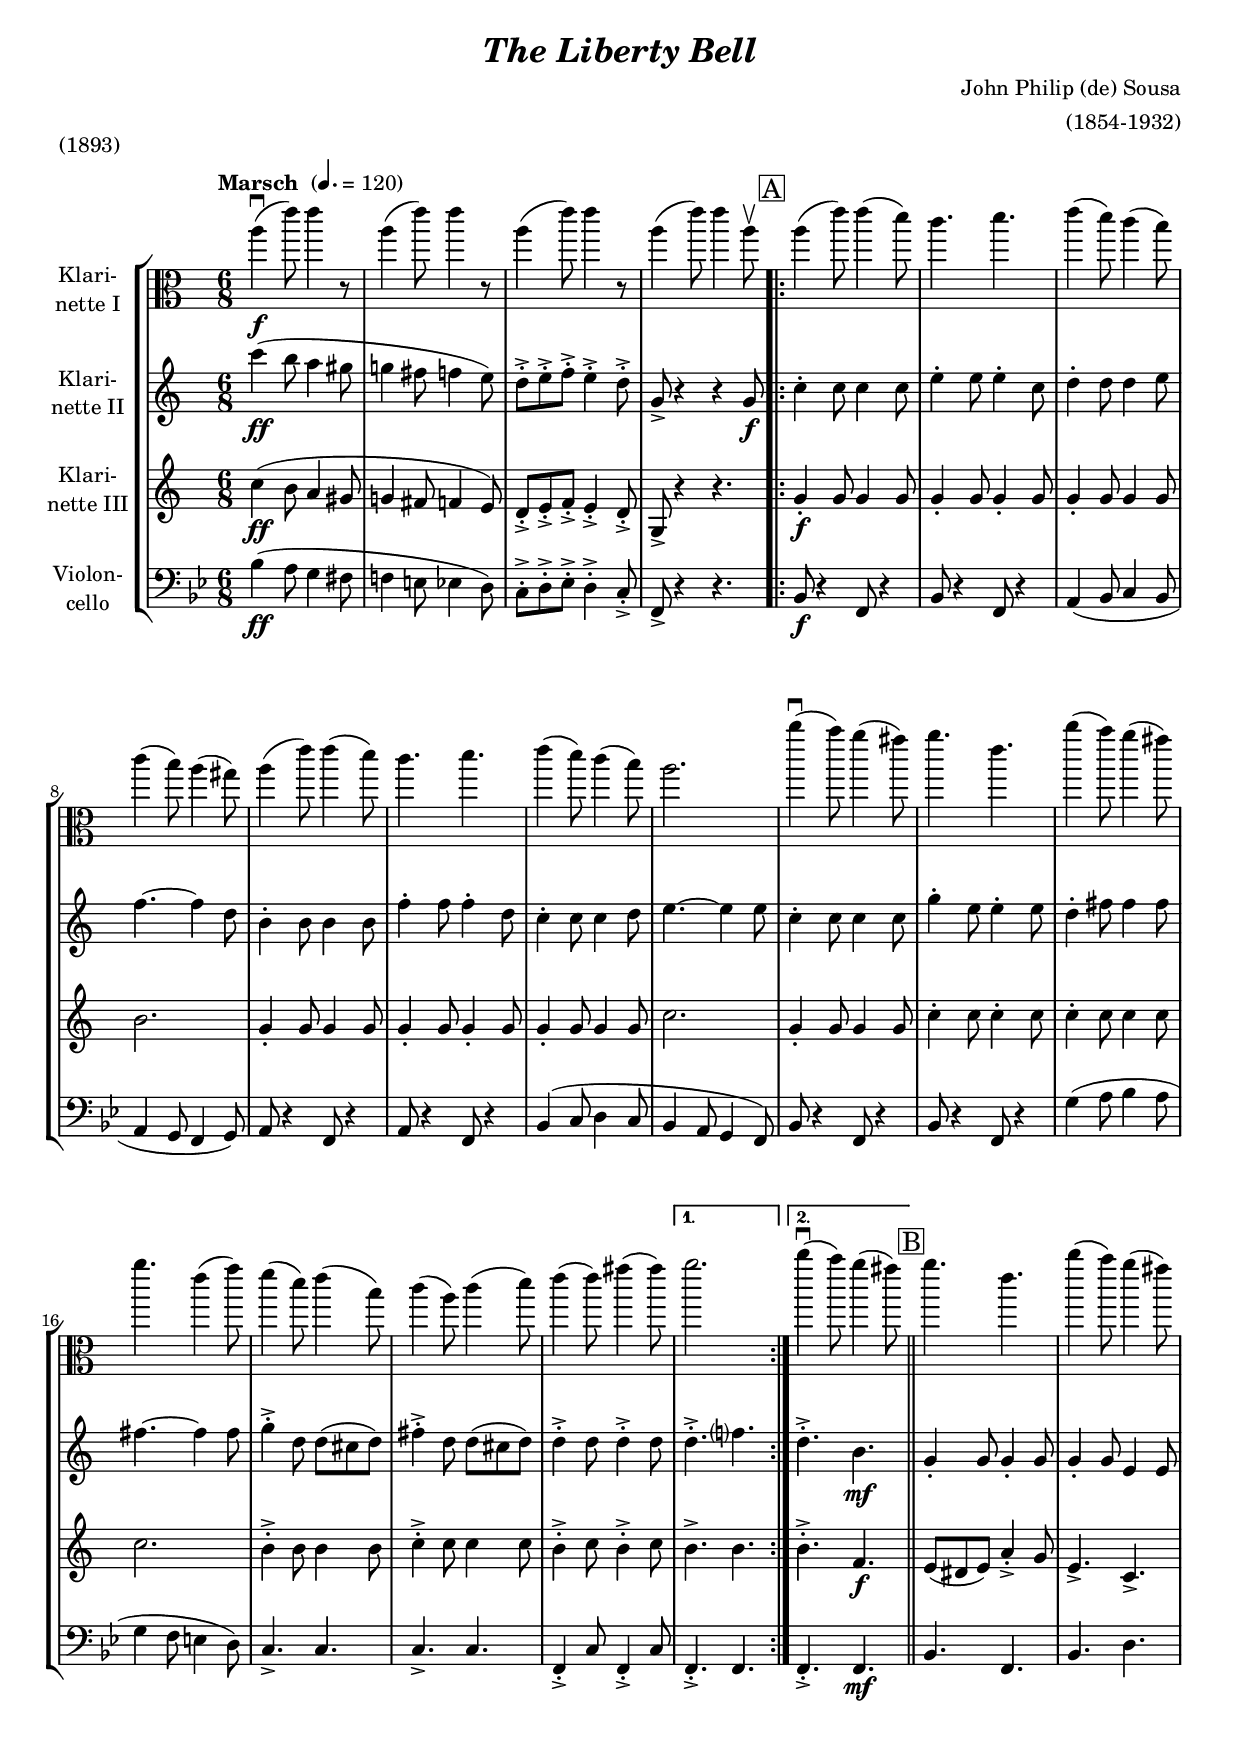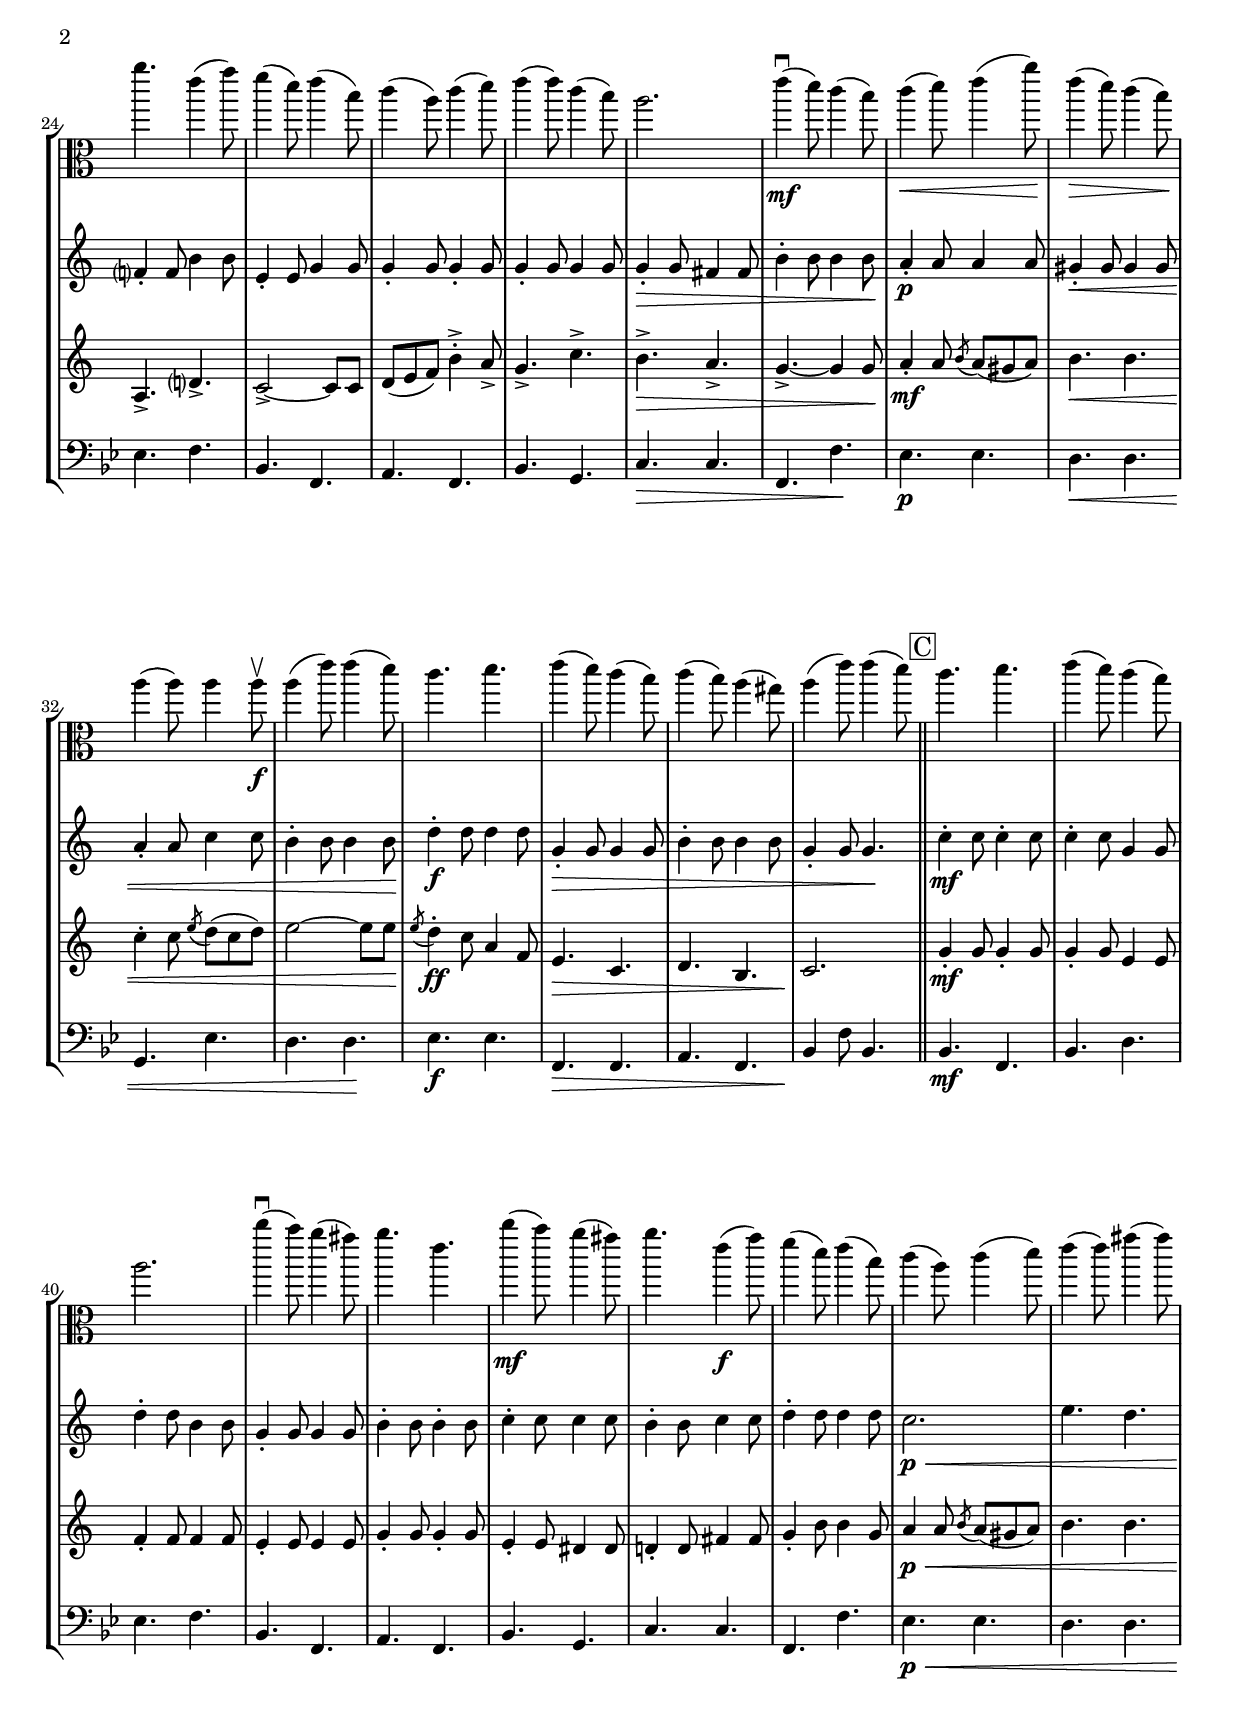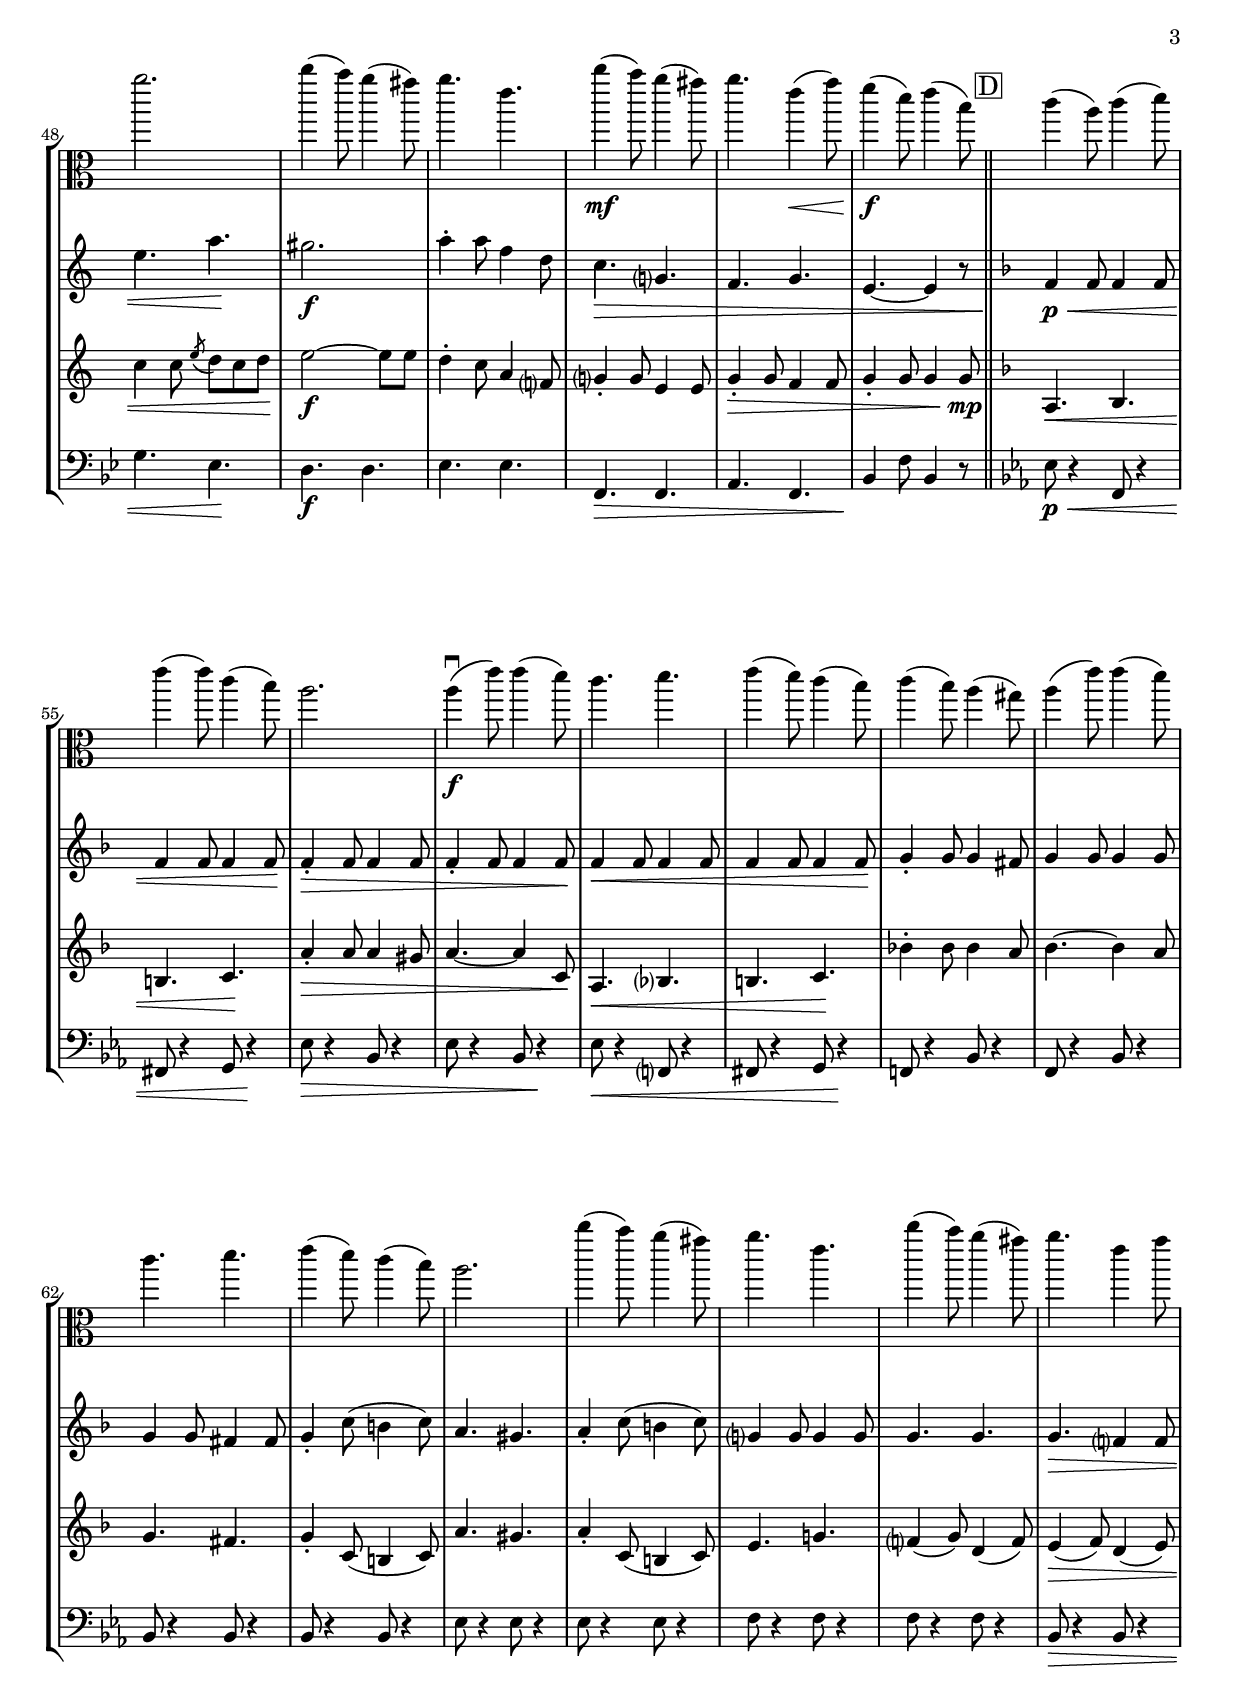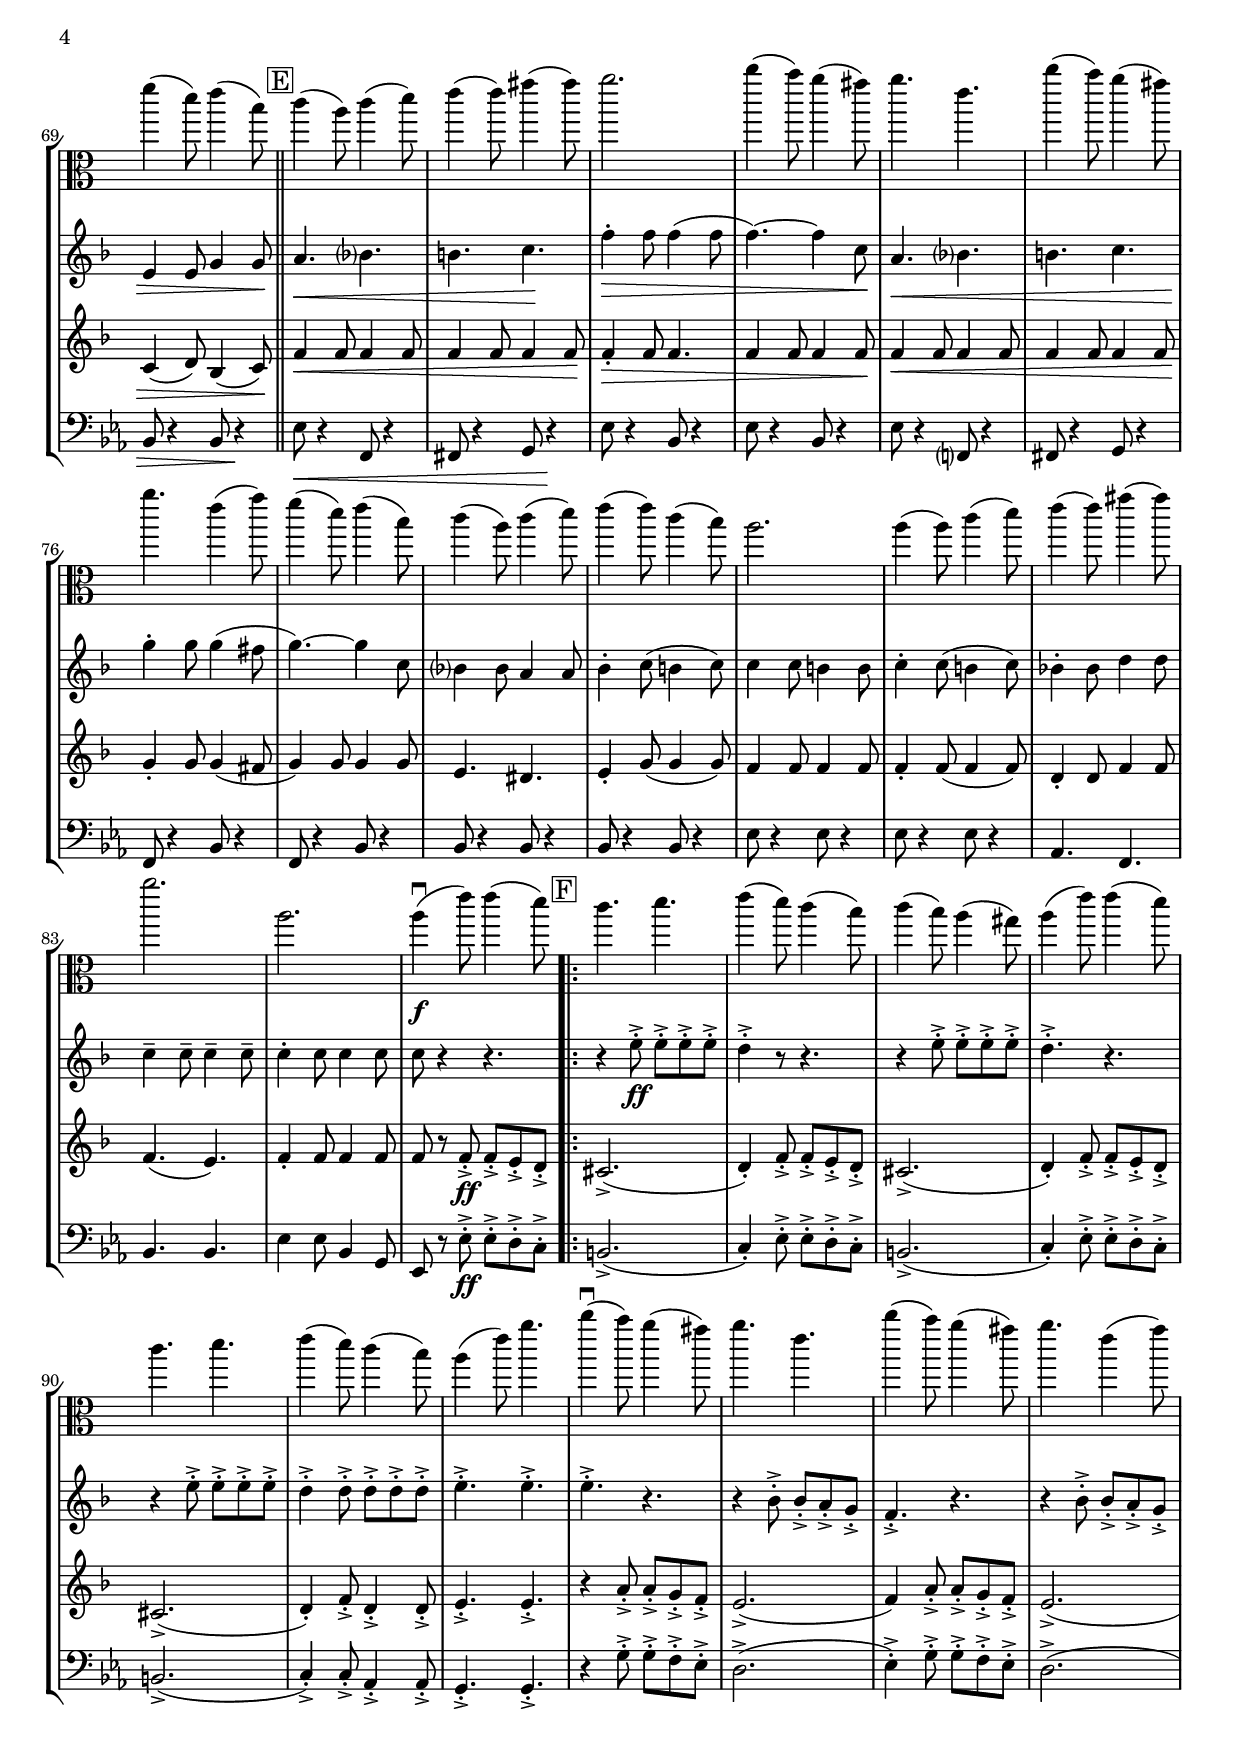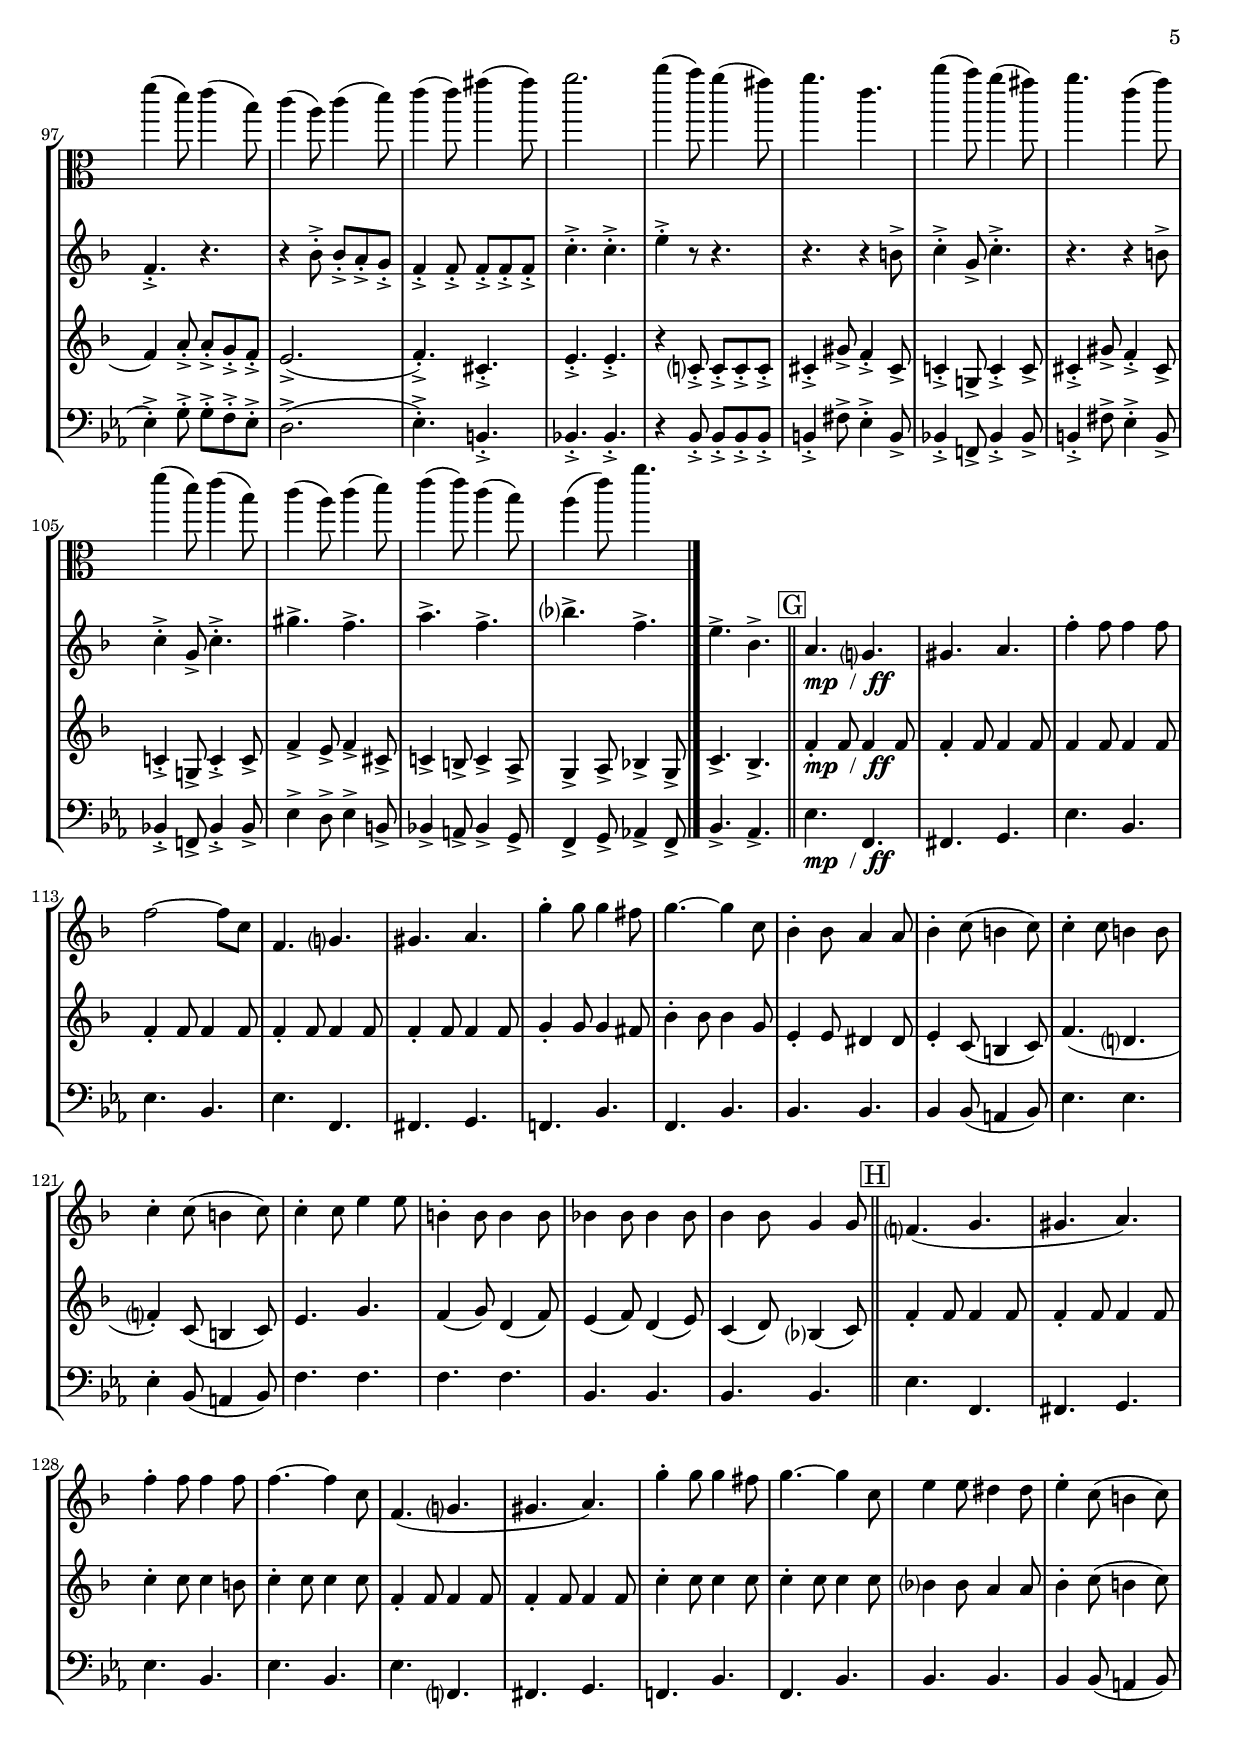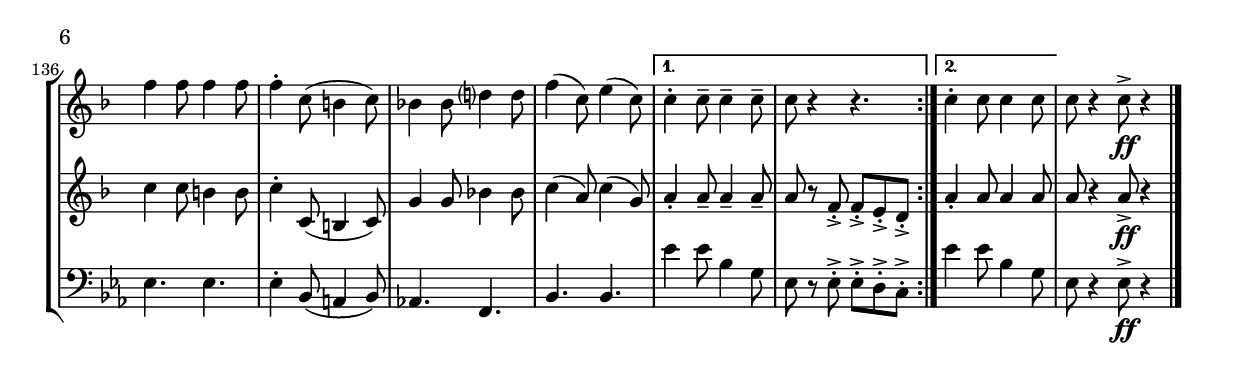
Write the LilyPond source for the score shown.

\version "2.18.2"
\include "deutsch.ly"

#(set-global-staff-size 18.5)

\header {
  title     = \markup \bold \italic "The Liberty Bell"
  composer  = "John Philip (de) Sousa"
  arranger  = "(1854-1932)"
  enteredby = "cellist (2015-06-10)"
  piece     = "(1893)"
}

voiceconsts = {
  \key c \major
  \time 6/8
  \clef "treble"
  \tempo "Marsch " 4.=120
  \numericTimeSignature
  \compressFullBarRests
  \set tupletSpannerDuration = #(ly:make-moment 1 4)
  % Set default beaming for all staves
%  \set Timing.beamExceptions = #'()
%  \set Timing.baseMoment     = #(ly:make-moment 1 4)
%  \set Timing.beatStructure  = #'(1 1 1)
}

%mifl= "oboe"
mihi = "clarinet"
mist = "string ensemble 1"
%miva = "pizzicato strings"
miba = "bassoon"
%miba = "drawbar organ"
%miba = "harpsichord"

boxa = \mark \markup \box "A"
boxb = { \bar "||" \mark \markup \box "B" }
boxc = { \bar "||" \mark \markup \box "C" }
boxd = { \bar "||" \mark \markup \box "D" \key f \major }
boxe = { \bar "||" \mark \markup \box "E" }
boxf = \mark \markup \box "F"
boxg = { \bar "||" \mark \markup \box "G" }
boxh = { \bar "||" \mark \markup \box "H" }

mpff = \markup { \dynamic mp " / " \dynamic ff }

\include "v1.ily"
vb = \relative c'' {
  \voiceconsts

  c4(\ff h8 a4 gis8
  g!4 fis8 f4 e8)
  d-.-> e-.-> f-.-> e4-.-> d8-.->
  g,-> r4 r g8\f
  \repeat volta 2 { \boxa
    c4-. c8 c4 c8
    e4-. e8 e4-. c8

    d4-. d8 d4 e8
    f4.~ f4 d8
    h4-. h8 h4 h8
    f'4-. f8 f4-. d8
    c4-. c8 c4 d8
    e4.~ e4 e8
    c4-. c8 c4 c8

    g'4-. e8 e4-. e8
    d4-. fis8 fis4 fis8
    fis4.~ fis4 fis8
    g4-.-> d8 d( cis d)
    fis4-.-> d8 d( cis d)
    d4-.-> d8 d4-.-> d8
  }
  \alternative {
    { d4.-.-> f? }
    { d4.-.-> h\mf }
  } \boxb
  g4-. g8 g4-. g8
  g4-. g8 e4 e8
  f?4-. f8 h4 h8

  e,4-. e8 g4 g8
  g4-. g8 g4-. g8
  g4-. g8 g4 g8
  g4-.\> g8 fis4 fis8
  h4-. h8 h4 h8\!
  a4-.\p a8 a4 a8

  gis4-.\< gis8 gis4 gis8
  a4-. a8 c4 c8
  h4-. h8 h4 h8\!
  d4-.\f d8 d4 d8
  g,4-.\> g8 g4 g8
  h4-. h8 h4 h8

  g4-. g8 g4.\! \boxc
  c4-.\mf  c8 c4-. c8
  c4-. c8 g4 g8
  d'4-. d8 h4 h8
  g4-. g8 g4 g8
  h4-. h8 h4-. h8

  c4-. c8 c4 c8
  h4-. h8 c4 c8
  d4-. d8 d4 d8
  c2.\p\<
  e4. d
  e a\!
  gis2.\f

  a4-. a8 f4 d8
  c4.\> g?
  f g
  e~ e4 r8 \boxd
  f4\p\< f8 f4 f8
  f4 f8 f4 f8\!
  f4-.\> f8 f4 f8

  f4-. f8 f4 f8\!
  f4\< f8 f4 f8
  f4 f8 f4 f8\!
  g4-. g8 g4 fis8
  g4 g8 g4 g8
  g4 g8 fis4 fis8

  g4-. c8( h4 c8)
  a4. gis
  a4-. c8( h4 c8)
  g?4 g8 g4 g8
  g4. g
  g\> f?4 f8
  e4 e8 g4 g8\! \boxe

  a4.\< b?
  h c\!
  f4-.\> f8 f4( f8
  f4.)~ f4 c8\!
  a4.\< b?
  h c
  g'4-.\! g8 g4( fis8

  g4.)~ g4 c,8
  b?4 b8 a4 a8
  b4-. c8( h4 c8)
  c4 c8 h4 h8
  c4-. c8( h4 c8)
  b!4-. b8 d4 d8
  c4-- c8-- c4-- c8--

  c4-. c8 c4 c8
  c r4 r4.
  \repeat volta 2 { \boxf
    r4 e8-.->\ff e-.-> e-.-> e-.->
    d4-.-> r8 r4.
    r4 e8-.-> e-.-> e-.-> e-.->
    d4.-.-> r

    r4 e8-.-> e-.-> e-.-> e-.->
    d4-.-> d8-.-> d-.-> d-.-> d-.->
    e4.-.-> e-.->
    e-.-> r
    r4 b8-.-> b-.-> a-.-> g-.->
    f4.-.-> r
    r4 b8-.-> b-.-> a-.-> g-.->

    f4.-.-> r
    r4 b8-.-> b-.-> a-.-> g-.->
    f4-.-> f8-.-> f-.-> f-.-> f-.->
    c'4.-.-> c-.->
    e4-.-> r8 r4.
    r r4 h8->
    c4-.-> g8-> c4.-.->

    r r4 h8->
    c4-.-> g8-> c4.-.->
    gis'4.-> f->
    a-> f->
    b?-> f->
    e-> b-> \boxg
    a_\mpff g?
    gis a

    f'4-. f8 f4 f8
    f2~ f8 c
    f,4. g?
    gis a
    g'4-. g8 g4 fis8
    g4.~ g4 c,8
    b4-. b8 a4 a8

    b4-. c8( h4 c8)
    c4-. c8 h4 h8
    c4-. c8( h4 c8)
    c4-. c8 e4 e8
    h4-. h8 h4 h8
    b!4 b8 b4 b8

    b4 b8 g4 g8 \boxh
    f?4.( g
    gis a)
    f'4-. f8 f4 f8
    f4.~ f4 c8
    f,4.( g?
    gis a)

    g'4-. g8 g4 fis8
    g4.~ g4 c,8
    e4 e8 dis4 dis8
    e4-. c8( h4 c8)
    f4 f8 f4 f8
    f4-. c8( h4 c8)

    b!4 b8 d?4 d8
    f4( c8) e4( c8)
  }
  \alternative {
    { c4-. c8-- c4-- c8-- | c r4 r4. }
    { c4-. c8 c4 c8 }
  }
  c r4 c8->\ff r4 \bar "|."
}

vc = \relative c' {
  \voiceconsts

  c4(\ff h8 a4 gis8
  g!4 fis8 f4 e8)
  d-.-> e-.-> f-.-> e4-.-> d8-.->
  g,-> r4 r4.
  \repeat volta 2 { \boxa
    g'4-.\f g8 g4 g8
    g4-. g8 g4-. g8

    g4-. g8 g4 g8
    h2.
    g4-. g8 g4 g8
    g4-. g8 g4-. g8
    g4-. g8 g4 g8
    c2.
    g4-. g8 g4 g8

    c4-. c8 c4-. c8
    c4-. c8 c4 c8
    c2.
    h4-.-> h8 h4 h8
    c4-.-> c8 c4 c8
    h4-.-> c8 h4-.-> c8
  }
  \alternative {
    { h4.-> h }
    { h4.-.-> f\f }
  } \boxb
  e8( dis e) a4-.-> g8
  e4.-> c->
  a-> d?->
  c2~-> c8 c

  d( e f) h4-.-> a8->
  g4.-> c->
  h->\> a->
  g~-> g4 g8\!
  a4-.\mf a8 \acciaccatura h a( gis a)
  h4.\< h

  c4-. c8 \acciaccatura e d( c d)
  e2~ e8 e\!
  \acciaccatura e d4-.\ff c8 a4 f8
  e4.\> c
  d h
  c2.\! \boxc
  g'4-.\mf g8 g4-. g8

  g4-. g8 e4 e8
  f4-. f8 f4 f8
  e4-. e8 e4 e8
  g4-. g8 g4-. g8
  e4-. e8 dis4 dis8
  d!4-. d8 fis4 fis8

  g4-. h8 h4 g8
  a4\p\< a8 \acciaccatura h a( gis a)
  h4. h
  c4 c8 \acciaccatura e d c d\!
  e2~\f e8 e
  d4-. c8 a4 f?8

  g?4-. g8 e4 e8
  g4-.\> g8 f4 f8
  g4-. g8 g4 g8\mp \boxd
  a,4.\< b
  h c\!
  a'4-.\> a8 a4 gis8

  a4.~ a4 c,8\!
  a4.\< b?
  h c\!
  b'!4-. b8 b4 a8
  b4.~ b4 a8
  g4. fis
  g4-. c,8( h4 c8)

  a'4. gis
  a4-. c,8( h4 c8)
  e4. g!
  f?4( g8) d4( f8)
  e4(\> f8) d4( e8)
  c4( d8) b4( c8)\! \boxe

  f4\< f8 f4 f8
  f4 f8 f4 f8\!
  f4-.\> f8 f4.
  f4 f8 f4 f8\!
  f4\< f8 f4 f8
  f4 f8 f4 f8

  g4-.\! g8 g4( fis8
  g4) g8 g4 g8
  e4. dis
  e4-. g8( g4 g8)
  f4 f8 f4 f8
  f4-. f8( f4 f8)

  d4-. d8 f4 f8
  f4.( e)
  f4-. f8 f4 f8
  f r f-.->\ff f-.-> e-.-> d-.->
  
  \repeat volta 2 { \boxf
    cis2.(->
    d4)-. f8-.-> f-.-> e-.-> d-.->
    cis2.(->

    d4)-. f8-.-> f-.-> e-.-> d-.->
    cis2.(->
    d4)-. f8-.-> d4-.-> d8-.->
    e4.-.-> e-.->
    r4 a8-.-> a-.-> g-.-> f-.->
    e2.(->
    f4) a8-.-> a-.-> g-.-> f-.->

    e2.(->
    f4) a8-.-> a-.-> g-.-> f-.->
    e2.(->
    f4.)-.-> cis-.->
    e-.-> e-.->
    r4 c?8-.-> c-.-> c-.-> c-.->
    cis4-.-> gis'8-> f4-.-> cis8->

    c!4-.-> g!8-> c4-.-> c8->
    cis4-.-> gis'8-> f4-.-> cis8->
    c!4-.-> g!8-> c4-.-> c8->
    f4-> e8-> f4-> cis8->
    c!4-> h8-> c4-> a8->
    g4-> a8-> b!4-> g8->

    c4.-> b-> \boxg
    f'4-._\mpff f8 f4 f8
    f4-. f8 f4 f8
    f4 f8 f4 f8
    f4-. f8 f4 f8
    f4-. f8 f4 f8

    f4-. f8 f4 f8
    g4-. g8 g4 fis8
    b4-. b8 b4 g8
    e4-. e8 dis4 dis8
    e4-. c8( h4 c8)
    f4.( d?

    f?4)-. c8( h4 c8)
    e4. g
    f4( g8) d4( f8)
    e4( f8) d4( e8)
    c4( d8) b?4( c8) \boxh

    f4-. f8 f4 f8
    f4-. f8 f4 f8
    c'4-. c8 c4 h8
    c4-. c8 c4 c8
    f,4-. f8 f4 f8
    f4-. f8 f4 f8
    c'4-. c8 c4 c8

    c4-. c8 c4 c8
    b?4 b8 a4 a8
    b4-. c8( h4 c8)
    c4 c8 h4 h8
    c4-. c,8( h4 c8)
    g'4 g8 b!4 b8

    c4( a8) c4( g8)
  }
  \alternative {
    { a4-. a8-- a4-- a8-- | a r f-.-> f-.-> e-.-> d-.-> }
    { a'4-. a8 a4 a8 }
  }
  a r4 a8->\ff r4 \bar "|."
}

vd = \relative c' {
  \voiceconsts
  \clef "bass"
  
  c4(\ff h8 a4 gis8
  g!4 fis8 f4 e8)
  d-.-> e-.-> f-.-> e4-.-> d8-.->
  g,-> r4 r4.
  \repeat volta 2 { \boxa
    c8\f r4 g8 r4
    c8 r4 g8 r4

    h4( c8 d4 c8
    h4 a8 g4 a8)
    h r4 g8 r4
    h8 r4 g8 r4
    c( d8 e4 d8
    c4 h8 a4 g8)

    c r4 g8 r4
    c8 r4 g8 r4
    a'( h8 c4 h8
    a4 g8 fis4 e8)
    d4.-> d
    d-> d

    g,4-.-> d'8 g,4-.-> d'8
  }
  \alternative {
    { g,4.-.-> g }
    { g-.-> g\mf }
  } \boxb

  c g

  c e
  f g
  c, g
  h g
  c a
  d\> d
  g, g'\!
  f\p f

  e\< e
  a, f'
  e e\!
  f\f f
  g,\> g
  h g
  c4\! g'8 c,4. \boxc
  c\mf g

  c e
  f g
  c, g
  h g
  c a
  d d
  g, g'
  f\p\< f

  e e
  a f\!
  e\f e
  f f
  g,\> g
  h g
  c4\! g'8 c,4 r8 \boxd

  f\p\< r4 g,8 r4
  gis8 r4 a8 r4\!
  f'8\> r4 c8 r4
  f8 r4 c8 r4\!
  f8\< r4 g,?8 r4
  gis8 r4 a8 r4\!

  g!8 r4 c8 r4
  g8 r4 c8 r4
  c8 r4 c8 r4
  c8 r4 c8 r4
  f8 r4 f8 r4
  f8 r4 f8 r4

  g8 r4 g8 r4
  g8 r4 g8 r4
  c,8\> r4 c8 r4
  c8 r4 c8 r4\! \boxe

  f8\< r4 g,8 r4
  gis8 r4 a8 r4\!

  f'8 r4 c8 r4
  f8 r4 c8 r4
  f8 r4 g,?8 r4
  gis8 r4 a8 r4
  g8 r4 c8 r4
  g8 r4 c8 r4

  c8 r4 c8 r4
  c8 r4 c8 r4
  f8 r4 f8 r4
  f8 r4 f8 r4
  b,4. g
  c c

  f4 f8 c4 a8
  f r f'-.->\ff f-.-> e-.-> d-.->

  \repeat volta 2 { \boxf
    cis2.(->
    d4)-. f8-.-> f-.-> e-.-> d-.->
    cis2.(->
    d4)-. f8-.-> f-.-> e-.-> d-.->
    cis2.(->

    d4)-.-> d8-.-> b4-.-> b8-.->
    a4.-.-> a-.->
    r4 a'8-.-> a-.-> g-.-> f-.->
    e2.(->
    f4)-.-> a8-.-> a-.-> g-.-> f-.->
    e2.(->
    f4)-.-> a8-.-> a-.-> g-.-> f-.->

    e2.(->
    f4.)-.-> cis-.->
    c!-.-> c-.->
    r4 c8-.-> c-.-> c-.-> c-.->
    cis4-.-> gis'8-> f4-.-> cis8->
    c!4-.-> g!8-> c4-.-> c8->
    cis4-.-> gis'8-> f4-.-> cis8->

    c!4-.-> g!8-> c4-.-> c8->
    f4-> e8-> f4-> cis8->
    c!4-> h8-> c4-> a8->
    g4-> a8-> b!4-> g8->
    c4.-> b-> \boxg
    f'_\mpff g,

    gis a
    f' c
    f c
    f g,
    gis a
    g! c
    g c
    c c

    c4 c8( h4 c8)
    f4. f
    f4-. c8( h4 c8)
    g'4. g
    g g
    c, c
    c c \boxh

    f g,
    gis a
    f' c
    f c
    f g,?
    gis a
    g! c
    g c

    c c
    c4 c8( h4 c8)
    f4. f
    f4-. c8( h4 c8)
    b!4. g
    c c
  }
  \alternative {
    { f'4 f8 c4 a8 | f r f-.-> f-.-> e-.-> d-.-> }
    { f'4 f8 c4 a8 }
  }
  f r4 f8->\ff r4 \bar "|."
}


music = \new StaffGroup <<
      \new Staff {
        \set Staff.midiInstrument = \mihi
        \set Staff.instrumentName = \markup \center-column { "Klari-" "nette I" }
        \transpose c c' { \va }
      }

      \new Staff {
        \set Staff.midiInstrument = \mihi
        \set Staff.instrumentName = \markup \center-column { "Klari-" "nette II" }
        \transpose c c' { \vb }
      }

      \new Staff {
        \set Staff.midiInstrument = \mihi
        \set Staff.instrumentName = \markup \center-column { "Klari-" "nette III" }
        \transpose c c' { \vc }
      }

      \new Staff {
        \set Staff.midiInstrument = \miba
        \set Staff.instrumentName = \markup \center-column { "Violon-" "cello" }
        \transpose c b, { \vd }
      }
>>

\book {
  \score {
   \music
    \layout {}
  }

  \score {
    \unfoldRepeats \music

    \midi {
      \context {
        \Score
      }
    }
  }
}
